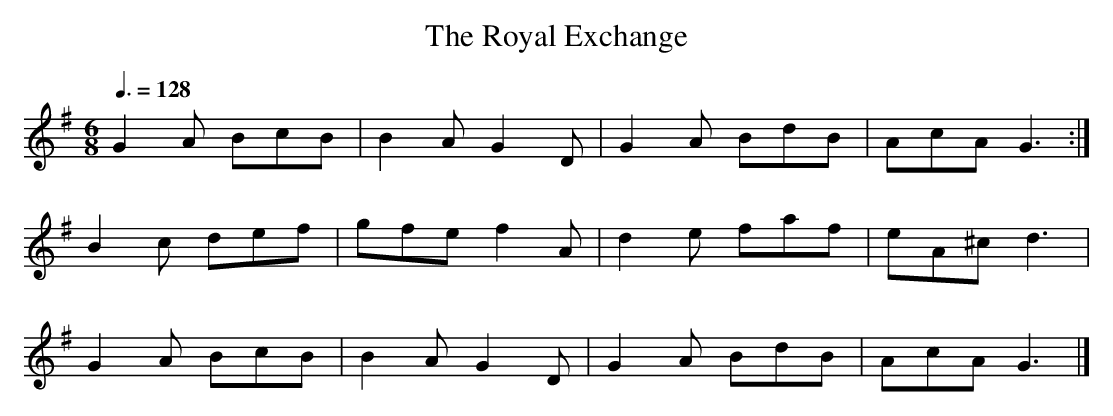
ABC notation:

X:1
T:The Royal Exchange
M:6/8
L:1/8
Q:3/8=128
K:G
G2A BcB|B2A G2D|G2A BdB|AcA  G3:|
B2c def|gfe f2A|d2e faf|eA^c d3 |
G2A BcB|B2A G2D|G2A BdB|AcA  G3|]
